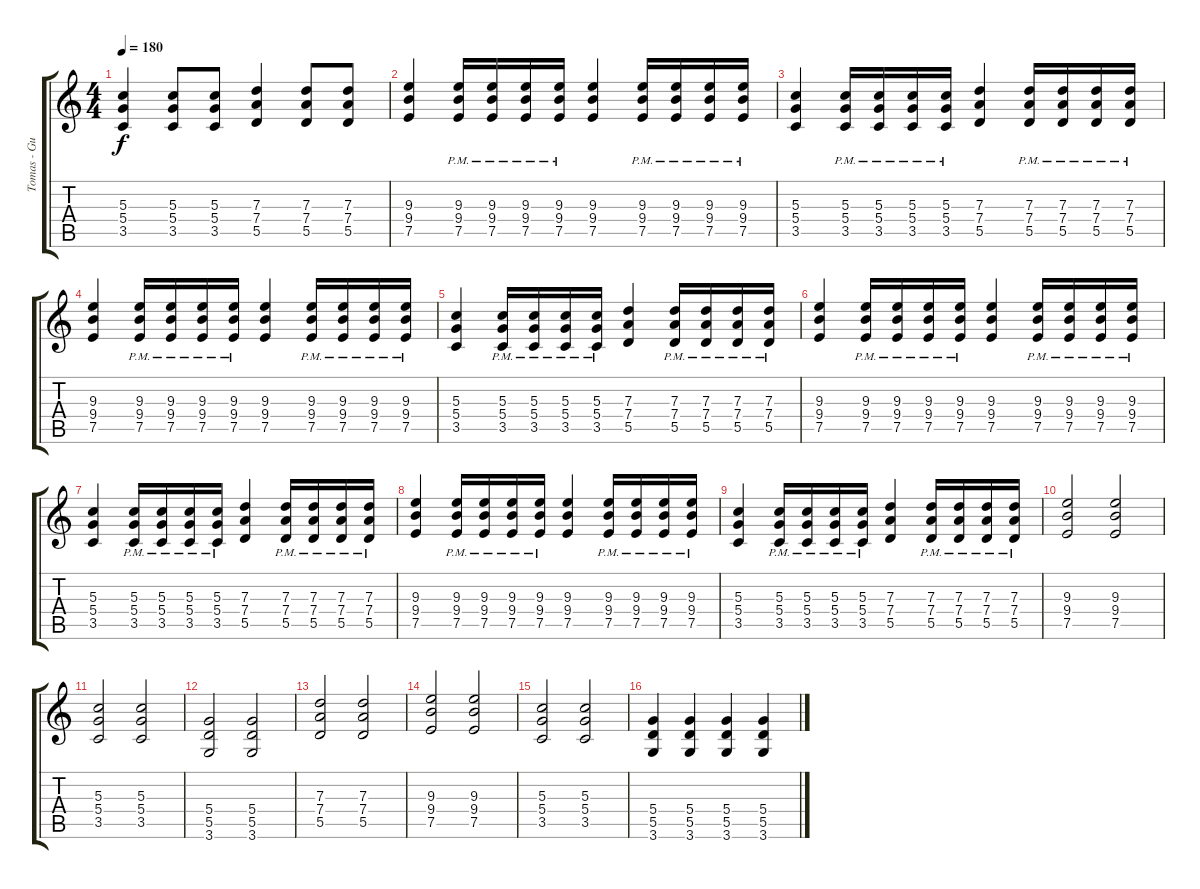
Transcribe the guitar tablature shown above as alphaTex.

\track ("Tomas - Guitar" "Tomas - Gu") {instrument distortionguitar}
\staff {score tabs}
\tuning (E4 B3 G3 D3 A2 E2) {hide}
\ts (4 4)
\tempo 180
\clef g2
\ks c
(5.3 5.4 3.5).4{dy f} (5.3 5.4 3.5).8 (5.3 5.4 3.5).8 (7.3 7.4 5.5).4 (7.3 7.4 5.5).8 (7.3 7.4 5.5).8 |
(9.3 9.4 7.5).4 (9.3{pm} 9.4{pm} 7.5{pm}).16 (9.3{pm} 9.4{pm} 7.5{pm}).16 (9.3{pm} 9.4{pm} 7.5{pm}).16 (9.3{pm} 9.4{pm} 7.5{pm}).16 (9.3 9.4 7.5).4 (9.3{pm} 9.4{pm} 7.5{pm}).16 (9.3{pm} 9.4{pm} 7.5{pm}).16 (9.3{pm} 9.4{pm} 7.5{pm}).16 (9.3{pm} 9.4{pm} 7.5{pm}).16 |
(5.3 5.4 3.5).4 (5.3{pm} 5.4{pm} 3.5{pm}).16 (5.3{pm} 5.4{pm} 3.5{pm}).16 (5.3{pm} 5.4{pm} 3.5{pm}).16 (5.3{pm} 5.4{pm} 3.5{pm}).16 (7.3 7.4 5.5).4 (7.3{pm} 7.4{pm} 5.5{pm}).16 (7.3{pm} 7.4{pm} 5.5{pm}).16 (7.3{pm} 7.4{pm} 5.5{pm}).16 (7.3{pm} 7.4{pm} 5.5{pm}).16 |
(9.3 9.4 7.5).4 (9.3{pm} 9.4{pm} 7.5{pm}).16 (9.3{pm} 9.4{pm} 7.5{pm}).16 (9.3{pm} 9.4{pm} 7.5{pm}).16 (9.3{pm} 9.4{pm} 7.5{pm}).16 (9.3 9.4 7.5).4 (9.3{pm} 9.4{pm} 7.5{pm}).16 (9.3{pm} 9.4{pm} 7.5{pm}).16 (9.3{pm} 9.4{pm} 7.5{pm}).16 (9.3{pm} 9.4{pm} 7.5{pm}).16 |
(5.3 5.4 3.5).4 (5.3{pm} 5.4{pm} 3.5{pm}).16 (5.3{pm} 5.4{pm} 3.5{pm}).16 (5.3{pm} 5.4{pm} 3.5{pm}).16 (5.3{pm} 5.4{pm} 3.5{pm}).16 (7.3 7.4 5.5).4 (7.3{pm} 7.4{pm} 5.5{pm}).16 (7.3{pm} 7.4{pm} 5.5{pm}).16 (7.3{pm} 7.4{pm} 5.5{pm}).16 (7.3{pm} 7.4{pm} 5.5{pm}).16 |
(9.3 9.4 7.5).4 (9.3{pm} 9.4{pm} 7.5{pm}).16 (9.3{pm} 9.4{pm} 7.5{pm}).16 (9.3{pm} 9.4{pm} 7.5{pm}).16 (9.3{pm} 9.4{pm} 7.5{pm}).16 (9.3 9.4 7.5).4 (9.3{pm} 9.4{pm} 7.5{pm}).16 (9.3{pm} 9.4{pm} 7.5{pm}).16 (9.3{pm} 9.4{pm} 7.5{pm}).16 (9.3{pm} 9.4{pm} 7.5{pm}).16 |
(5.3 5.4 3.5).4 (5.3{pm} 5.4{pm} 3.5{pm}).16 (5.3{pm} 5.4{pm} 3.5{pm}).16 (5.3{pm} 5.4{pm} 3.5{pm}).16 (5.3{pm} 5.4{pm} 3.5{pm}).16 (7.3 7.4 5.5).4 (7.3{pm} 7.4{pm} 5.5{pm}).16 (7.3{pm} 7.4{pm} 5.5{pm}).16 (7.3{pm} 7.4{pm} 5.5{pm}).16 (7.3{pm} 7.4{pm} 5.5{pm}).16 |
(9.3 9.4 7.5).4 (9.3{pm} 9.4{pm} 7.5{pm}).16 (9.3{pm} 9.4{pm} 7.5{pm}).16 (9.3{pm} 9.4{pm} 7.5{pm}).16 (9.3{pm} 9.4{pm} 7.5{pm}).16 (9.3 9.4 7.5).4 (9.3{pm} 9.4{pm} 7.5{pm}).16 (9.3{pm} 9.4{pm} 7.5{pm}).16 (9.3{pm} 9.4{pm} 7.5{pm}).16 (9.3{pm} 9.4{pm} 7.5{pm}).16 |
(5.3 5.4 3.5).4 (5.3{pm} 5.4{pm} 3.5{pm}).16 (5.3{pm} 5.4{pm} 3.5{pm}).16 (5.3{pm} 5.4{pm} 3.5{pm}).16 (5.3{pm} 5.4{pm} 3.5{pm}).16 (7.3 7.4 5.5).4 (7.3{pm} 7.4{pm} 5.5{pm}).16 (7.3{pm} 7.4{pm} 5.5{pm}).16 (7.3{pm} 7.4{pm} 5.5{pm}).16 (7.3{pm} 7.4{pm} 5.5{pm}).16 |
(9.3 9.4 7.5).2 (9.3 9.4 7.5).2 |
(5.3 5.4 3.5).2 (5.3 5.4 3.5).2 |
(5.4 5.5 3.6).2 (5.4 5.5 3.6).2 |
(7.3 7.4 5.5).2 (7.3 7.4 5.5).2 |
(9.3 9.4 7.5).2 (9.3 9.4 7.5).2 |
(5.3 5.4 3.5).2 (5.3 5.4 3.5).2 |
(5.4 5.5 3.6).4 (5.4 5.5 3.6).4 (5.4 5.5 3.6).4 (5.4 5.5 3.6).4
